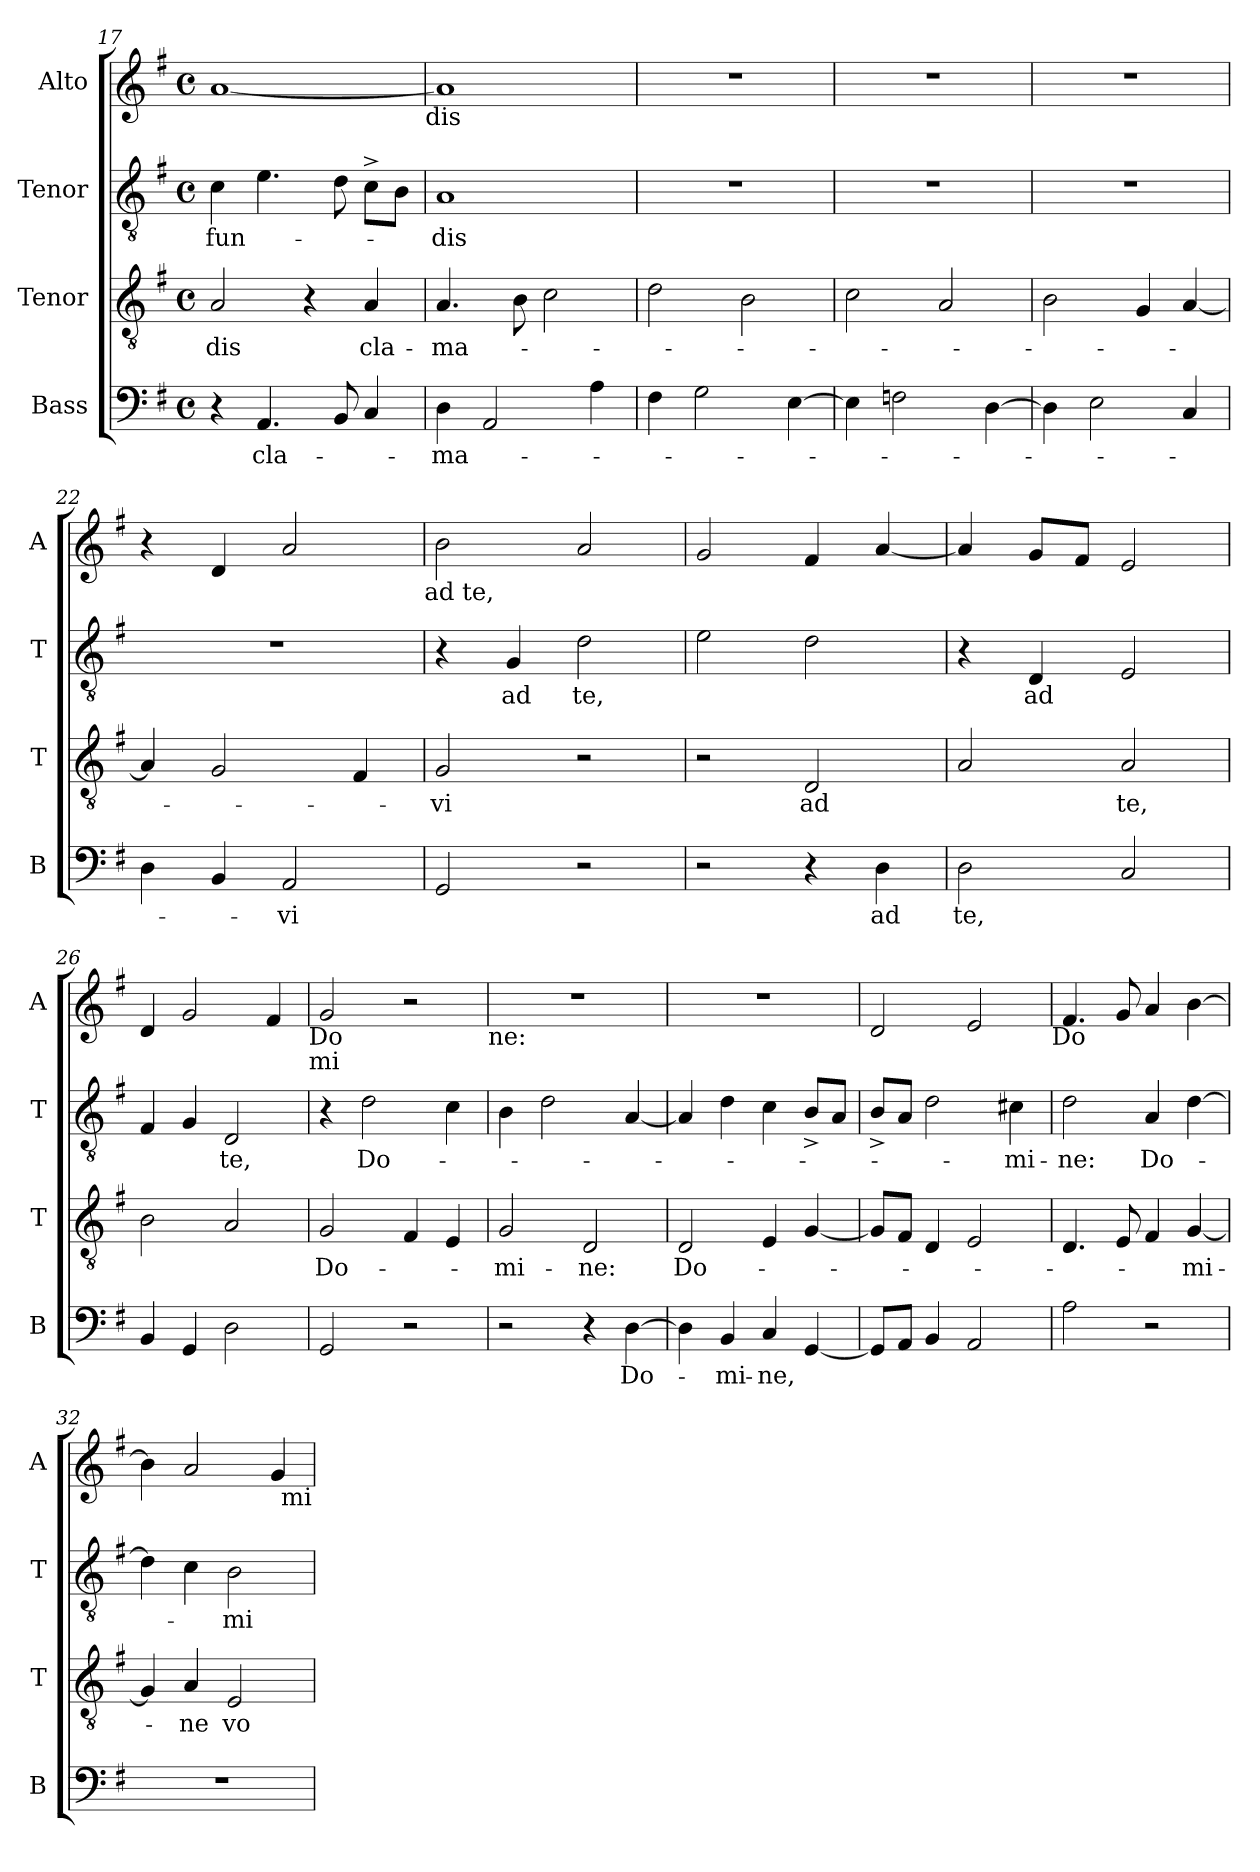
**kern	**text	**kern	**text	**kern	**text	**kern
*part4	*part4	*part3	*part3	*part2	*part2	*part1
*staff4	*staff4	*staff3	*staff3	*staff2	*staff2	*staff1
*I"Bass	*	*I"Tenor	*	*I"Tenor	*	*I"Alto
*I'B	*	*I'T	*	*I'T	*	*I'A
!!LO:PB:g=z
*clefF4	*	*clefGv2	*	*clefGv2	*	*clefG2
*k[f#]	*	*k[f#]	*	*k[f#]	*	*k[f#]
*G:	*	*G:	*	*G:	*	*G:
*M4/4	*	*M4/4	*	*M4/4	*	*M4/4
*met(c)	*	*met(c)	*	*met(c)	*	*met(c)
=17	=17	=17	=17	=17	=17	=17
!	!	!	!LO:LY:b	!	!LO:LY:b	!
4r	.	2A/	-dis	4c\	-fun-	[<1a
!	!LO:LY:b	!	!	!	!	!
4.AA/	cla-	.	.	4.e\	.	.
.	.	4r	.	.	.	.
8BB/	.	.	.	8d\	.	.
!	!	!	!LO:LY:b	!	!	!
4C/	.	4A/	cla-	8c^>\L	.	.
.	.	.	.	8B\J	.	.
!	!	!	!	!	!	!LO:TX:b:t=dis
=18	=18	=18	=18	=18	=18	=18
!	!LO:LY:b	!	!LO:LY:b	!	!LO:LY:b	!
4D\	-ma-	4.A/	-ma-	1A	-dis	1a]
2AA/	.	.	.	.	.	.
.	.	8B\	.	.	.	.
.	.	2c\	.	.	.	.
4A\	.	.	.	.	.	.
=19	=19	=19	=19	=19	=19	=19
4F#\	.	2d\	.	1r	.	1r
2G\	.	.	.	.	.	.
.	.	2B\	.	.	.	.
[>4E\	.	.	.	.	.	.
=20	=20	=20	=20	=20	=20	=20
4E\]	.	2c\	.	1r	.	1r
2Fn\	.	.	.	.	.	.
.	.	2A/	.	.	.	.
[>4D\	.	.	.	.	.	.
=21	=21	=21	=21	=21	=21	=21
4D\]	.	2B\	.	1r	.	1r
2E\	.	.	.	.	.	.
.	.	4G/	.	.	.	.
4C/	.	[<4A/	.	.	.	.
=22	=22	=22	=22	=22	=22	=22
4D\	.	4A/]	.	1r	.	4r
4BB/	.	2G/	.	.	.	4d/
!	!LO:LY:b	!	!	!	!	!
2AA/	-vi	.	.	.	.	2a/
.	.	4F#/	.	.	.	.
!	!	!	!	!	!	!LO:TX:b:t=ad te,
=23	=23	=23	=23	=23	=23	=23
!	!	!	!LO:LY:b	!	!	!
2GG/	.	2G/	-vi	4r	.	2b\
!	!	!	!	!	!LO:LY:b	!
.	.	.	.	4G/	ad	.
!	!	!	!	!	!LO:LY:b	!
2r	.	2r	.	2d\	te,	2a/
!!LO:LB:g=z
=24	=24	=24	=24	=24	=24	=24
2r	.	2r	.	2e\	.	2g/
!	!	!	!LO:LY:b	!	!	!
4r	.	2D/	ad	2d\	.	4f#/
!	!LO:LY:b	!	!	!	!	!
4D\	ad	.	.	.	.	[<4a/
=25	=25	=25	=25	=25	=25	=25
!	!LO:LY:b	!	!	!	!	!
2D\	te,	2A/	.	4r	.	4a/]
!	!	!	!	!	!LO:LY:b	!
.	.	.	.	4D/	ad	8g/L
.	.	.	.	.	.	8f#/J
!	!	!	!LO:LY:b	!	!	!
2C/	.	2A/	te,	2E/	.	2e/
=26	=26	=26	=26	=26	=26	=26
4BB/	.	2B\	.	4F#/	.	4d/
4GG/	.	.	.	4G/	.	2g/
!	!	!	!	!	!LO:LY:b	!
2D\	.	2A/	.	2D/	te,	.
.	.	.	.	.	.	4f#/
!	!	!	!	!	!	!LO:TX:b:t=Do
!	!	!	!	!	!	!LO:TX:b:t=mi
=27	=27	=27	=27	=27	=27	=27
!	!	!	!LO:LY:b	!	!	!
2GG/	.	2G/	Do-	4r	.	2g/
!	!	!	!	!	!LO:LY:b	!
.	.	.	.	2d\	Do-	.
2r	.	4F#/	.	.	.	2r
.	.	4E/	.	4c\	.	.
!	!	!	!	!	!	!LO:TX:b:t=ne&colon;
=28	=28	=28	=28	=28	=28	=28
!	!	!	!LO:LY:b	!	!	!
2r	.	2G/	-mi-	4B\	.	1r
.	.	.	.	2d\	.	.
!	!	!	!LO:LY:b	!	!	!
4r	.	2D/	-ne:	.	.	.
!	!LO:LY:b	!	!	!	!	!
[>4D\	Do-	.	.	[<4A/	.	.
=29	=29	=29	=29	=29	=29	=29
!	!	!	!LO:LY:b	!	!	!
4D\]	.	2D/	Do-	4A/]	.	1r
!	!LO:LY:b	!	!	!	!	!
4BB/	-mi-	.	.	4d\	.	.
!	!LO:LY:b	!	!	!	!	!
4C/	-ne,	4E/	.	4c\	.	.
[<4GG/	.	[<4G/	.	8B^</L	.	.
.	.	.	.	8A/J	.	.
!!LO:LB:g=z
=30	=30	=30	=30	=30	=30	=30
8GG/L]	.	8G/L]	.	8B^</L	.	2d/
8AA/J	.	8F#/J	.	8A/J	.	.
4BB/	.	4D/	.	2d\	.	.
2AA/	.	2E/	.	.	.	2e/
!	!	!	!	!	!LO:LY:b	!
.	.	.	.	4c#X\	-mi-	.
!	!	!	!	!	!	!LO:TX:b:t=Do
=31	=31	=31	=31	=31	=31	=31
!	!	!	!	!	!LO:LY:b	!
2A\	.	4.D/	.	2d\	-ne:	4.f#/
.	.	8E/	.	.	.	8g/
!	!	!	!	!	!LO:LY:b	!
2r	.	4F#/	.	4A/	Do-	4a/
!	!	!	!LO:LY:b	!	!	!
.	.	[<4G/	-mi-	[>4d\	.	[>4b\
=32	=32	=32	=32	=32	=32	=32
1r	.	4G/]	.	4d\]	.	4b\]
!	!	!	!LO:LY:b	!	!	!
.	.	4A/	-ne	4c\	.	2a/
!	!	!	!LO:LY:b	!	!LO:LY:b	!
.	.	2E/	vo-	2B\	-mi-	.
.	.	.	.	.	.	4g/
!	!	!	!	!	!	!LO:TX:b:t=mi
=	=	=	=	=	=	=
*-	*-	*-	*-	*-	*-	*-
